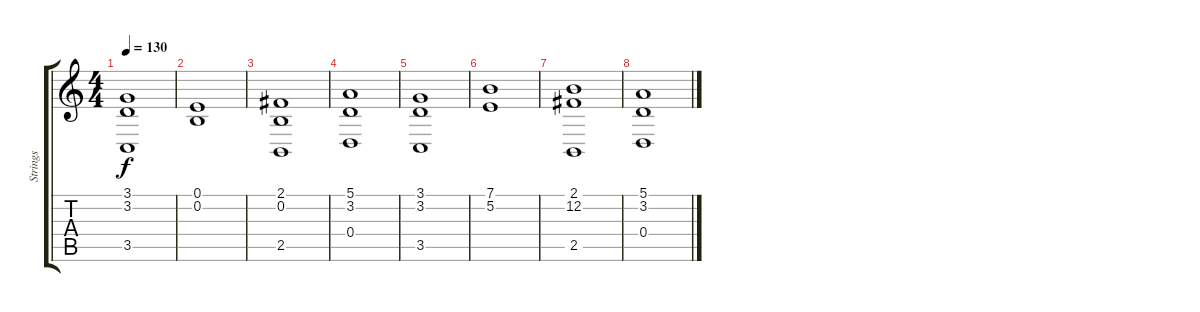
\track ("Strings" "Strings") {instrument stringensemble1}
\staff {score tabs}
\tuning (E4 B3 G3 D3 A2 E2) {hide}
\ts (4 4)
\tempo 130
\clef g2
\ks c
(3.1 3.2 3.5).1{dy f volume 5} |
(0.1 0.2).1 |
(2.1 0.2 2.5).1 |
(5.1 3.2 0.4).1 |
(3.1 3.2 3.5).1{volume 0} |
(7.1 5.2).1 |
(2.1 12.2 2.5).1 |
(5.1 3.2 0.4).1
